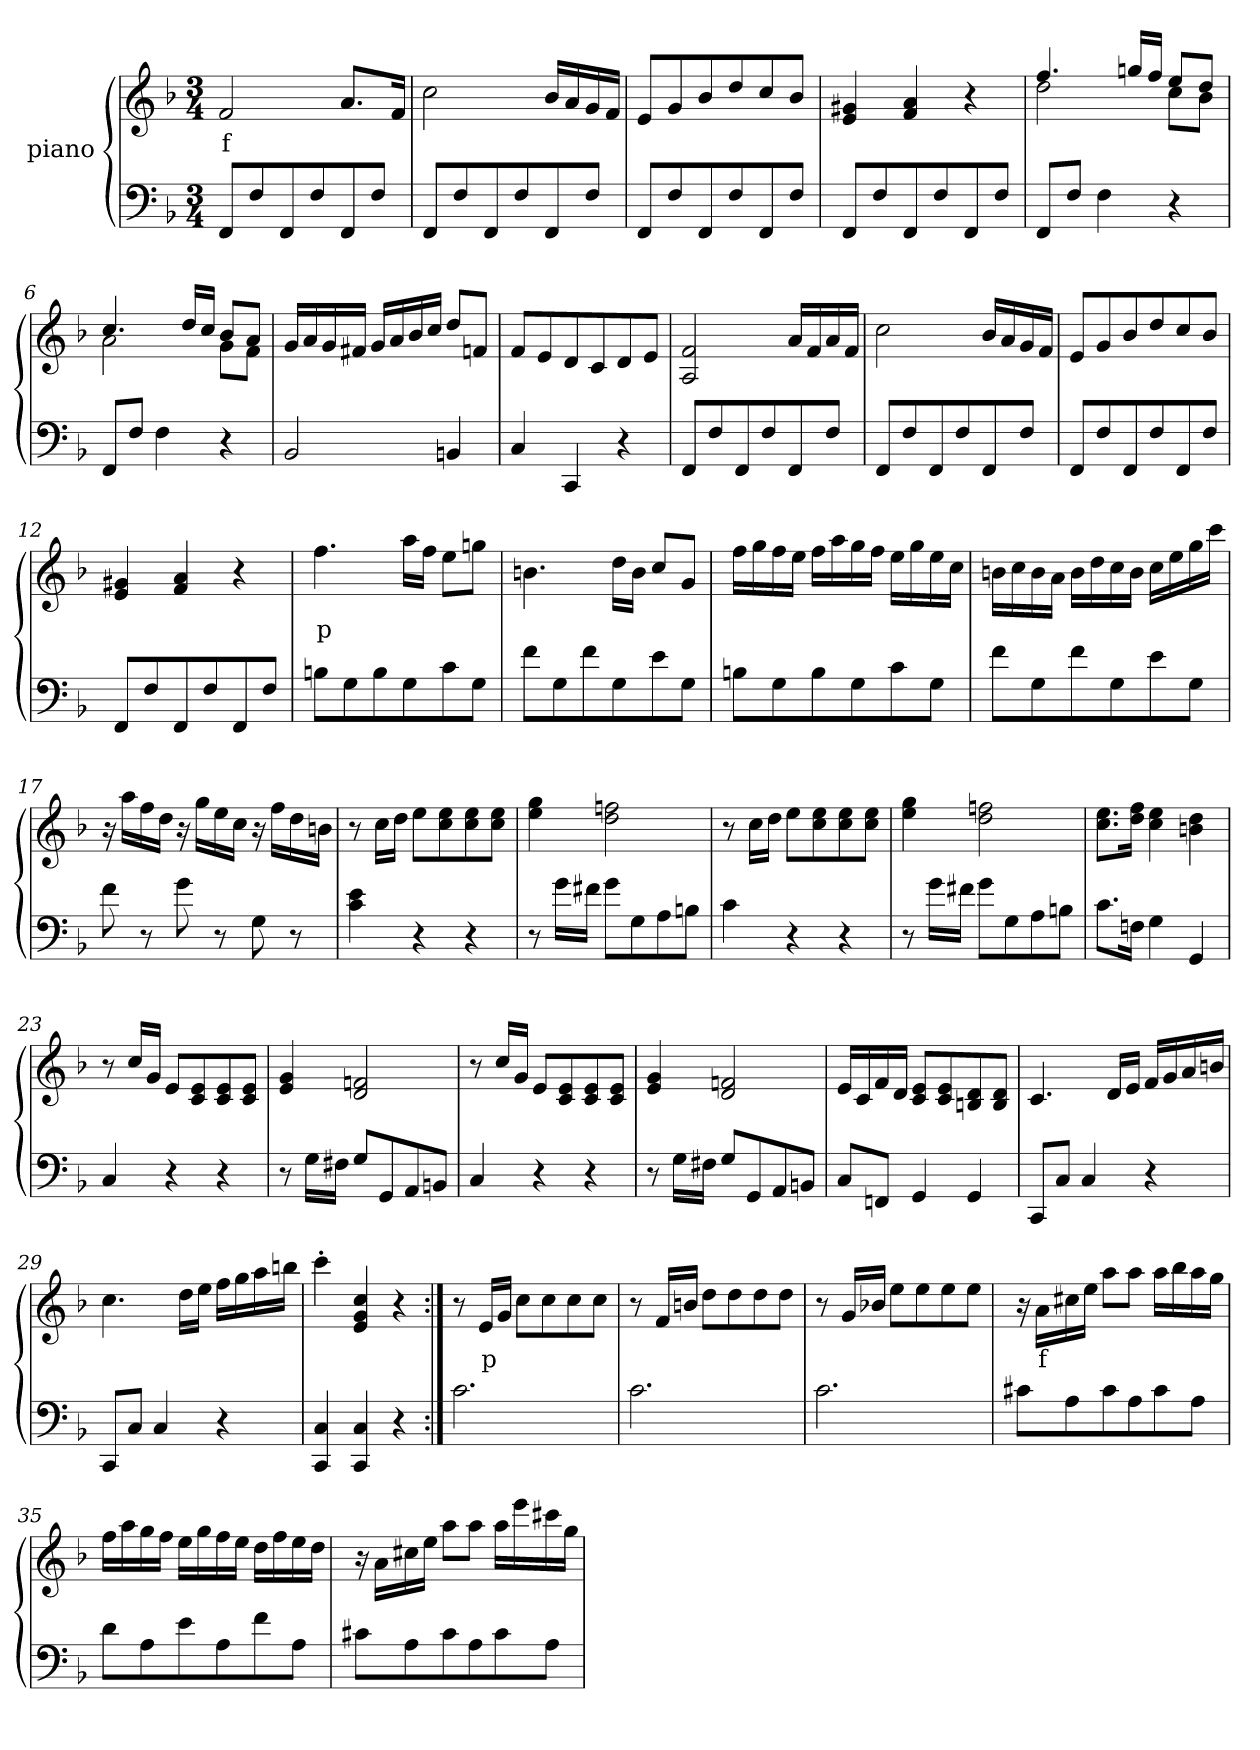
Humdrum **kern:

**kern	**kern	**text
*part2	*part1	*part1
*staff2	*staff1	*staff1
*I"piano	*I"piano	*
*clefF4	*clefG2	*
*k[b-]	*k[b-]	*
*F:	*F:	*
*M3/4	*M3/4	*
=1	=1	=1
8FF/L	2f/	f
8F/	.	.
8FF/	.	.
8F/	.	.
8FF/	8.a/L	.
8F/J	.	.
.	16f/Jk	.
=2	=2	=2
8FF/L	2cc\	.
8F/	.	.
8FF/	.	.
8F/	.	.
8FF/	16b-/LL	.
.	16a/	.
8F/J	16g/	.
.	16f/JJ	.
=3	=3	=3
8FF/L	8e/L	.
8F/	8g/	.
8FF/	8b-/	.
8F/	8dd/	.
8FF/	8cc/	.
8F/J	8b-/J	.
=4	=4	=4
8FF/L	4e/ 4g#X/	.
8F/	.	.
8FF/	4f/ 4a/	.
8F/	.	.
8FF/	4r	.
8F/J	.	.
=5	=5	=5
*	*^	*
8FF/L	4.ff/	2dd\	.
8F/J	.	.	.
4F\	.	.	.
.	16ggn/LL	.	.
.	16ff/JJ	.	.
4r	8ee/L	8cc\L	.
.	8dd/J	8b-\J	.
=6	=6	=6	=6
8FF/L	4.cc/	2a\	.
8F/J	.	.	.
4F\	.	.	.
.	16dd/LL	.	.
.	16cc/JJ	.	.
4r	8b-/L	8g\L	.
.	8a/J	8f\J	.
*	*v	*v	*
=7	=7	=7
2BB-/	16g/LL	.
.	16a/	.
.	16g/	.
.	16f#X/JJ	.
.	16g/LL	.
.	16a/	.
.	16b-/	.
.	16cc/JJ	.
4BBn/	8dd/L	.
.	8fn/J	.
=8	=8	=8
4C/	8f/L	.
.	8e/	.
4CC/	8d/	.
.	8c/	.
4r	8d/	.
.	8e/J	.
=9	=9	=9
8FF/L	2A/ 2f/	.
8F/	.	.
8FF/	.	.
8F/	.	.
8FF/	16a/LL	.
.	16f/	.
8F/J	16a/	.
.	16f/JJ	.
=10	=10	=10
8FF/L	2cc\	.
8F/	.	.
8FF/	.	.
8F/	.	.
8FF/	16b-/LL	.
.	16a/	.
8F/J	16g/	.
.	16f/JJ	.
=11	=11	=11
8FF/L	8e/L	.
8F/	8g/	.
8FF/	8b-/	.
8F/	8dd/	.
8FF/	8cc/	.
8F/J	8b-/J	.
=12	=12	=12
8FF/L	4e/ 4g#X/	.
8F/	.	.
8FF/	4f/ 4a/	.
8F/	.	.
8FF/	4r	.
8F/J	.	.
=13	=13	=13
8Bn\L	4.ff\	p
8G\	.	.
8B\	.	.
8G\	16aa\LL	.
.	16ff\JJ	.
8c\	8ee\L	.
8G\J	8ggn\J	.
=14	=14	=14
8f\L	4.bn\	.
8G\	.	.
8f\	.	.
8G\	16dd\LL	.
.	16b\JJ	.
8e\	8cc/L	.
8G\J	8g/J	.
=15	=15	=15
8Bn\L	16ff\LL	.
.	16gg\	.
8G\	16ff\	.
.	16ee\JJ	.
8B\	16ff\LL	.
.	16aa\	.
8G\	16gg\	.
.	16ff\JJ	.
8c\	16ee\LL	.
.	16gg\	.
8G\J	16ee\	.
.	16cc\JJ	.
=16	=16	=16
8f\L	16bn\LL	.
.	16cc\	.
8G\	16b\	.
.	16a\JJ	.
8f\	16b\LL	.
.	16dd\	.
8G\	16cc\	.
.	16b\JJ	.
8e\	16cc\LL	.
.	16ee\	.
8G\J	16gg\	.
.	16ccc\JJ	.
=17	=17	=17
8f\	16r	.
.	16aa\LL	.
8r	16ff\	.
.	16dd\JJ	.
8g\	16r	.
.	16gg\LL	.
8r	16ee\	.
.	16cc\JJ	.
8G\	16r	.
.	16ff\LL	.
8r	16dd\	.
.	16bn\JJ	.
=18	=18	=18
4c\ 4e\	8r	.
.	16cc\LL	.
.	16dd\JJ	.
4r	8ee\L	.
.	8cc\ 8ee\	.
4r	8cc\ 8ee\	.
.	8cc\ 8ee\J	.
=19	=19	=19
8r	4ee\ 4gg\	.
16g\LL	.	.
16f#X\JJ	.	.
8g\L	2dd\ 2ffn\	.
8G\	.	.
8A\	.	.
8Bn\J	.	.
=20	=20	=20
4c\	8r	.
.	16cc\LL	.
.	16dd\JJ	.
4r	8ee\L	.
.	8cc\ 8ee\	.
4r	8cc\ 8ee\	.
.	8cc\ 8ee\J	.
=21	=21	=21
8r	4ee\ 4gg\	.
16g\LL	.	.
16f#X\JJ	.	.
8g\L	2dd\ 2ffn\	.
8G\	.	.
8A\	.	.
8Bn\J	.	.
=22	=22	=22
8.c\L	8.cc\ 8.ee\L	.
16Fn\Jk	16dd\ 16ff\Jk	.
4G\	4cc\ 4ee\	.
4GG/	4bn\ 4dd\	.
=23	=23	=23
4C/	8r	.
.	16cc/LL	.
.	16g/JJ	.
4r	8e/L	.
.	8c/ 8e/	.
4r	8c/ 8e/	.
.	8c/ 8e/J	.
=24	=24	=24
8r	4e/ 4g/	.
16G\LL	.	.
16F#X\JJ	.	.
8G/L	2d/ 2fn/	.
8GG/	.	.
8AA/	.	.
8BBn/J	.	.
=25	=25	=25
4C/	8r	.
.	16cc/LL	.
.	16g/JJ	.
4r	8e/L	.
.	8c/ 8e/	.
4r	8c/ 8e/	.
.	8c/ 8e/J	.
=26	=26	=26
8r	4e/ 4g/	.
16G\LL	.	.
16F#X\JJ	.	.
8G/L	2d/ 2fn/	.
8GG/	.	.
8AA/	.	.
8BBn/J	.	.
=27	=27	=27
8C/L	16e/LL	.
.	16c/	.
8FFn/J	16f/	.
.	16d/JJ	.
4GG/	8c/ 8e/L	.
.	8c/ 8e/	.
4GG/	8Bn/ 8d/	.
.	8B/ 8d/J	.
=28	=28	=28
8CC/L	4.c/	.
8C/J	.	.
4C/	.	.
.	16d/LL	.
.	16e/JJ	.
4r	16f/LL	.
.	16g/	.
.	16a/	.
.	16bn/JJ	.
=29	=29	=29
8CC/L	4.cc\	.
8C/J	.	.
4C/	.	.
.	16dd\LL	.
.	16ee\JJ	.
4r	16ff\LL	.
.	16gg\	.
.	16aa\	.
.	16bbn\JJ	.
=30	=30	=30
4CC/ 4C/	4ccc'>\	.
4CC/ 4C/	4e/ 4g/ 4cc/	.
4r	4r	.
=31:|!	=31:|!	=31:|!
2.c\	8r	.
.	16e/LL	p
.	16g/JJ	.
.	8cc\L	.
.	8cc\	.
.	8cc\	.
.	8cc\J	.
=32	=32	=32
2.c\	8r	.
.	16f/LL	.
.	16bn/JJ	.
.	8dd\L	.
.	8dd\	.
.	8dd\	.
.	8dd\J	.
=33	=33	=33
2.c\	8r	.
.	16g/LL	.
.	16b-X/JJ	.
.	8ee\L	.
.	8ee\	.
.	8ee\	.
.	8ee\J	.
=34	=34	=34
8c#X\L	16r	.
.	16a\LL	f
8A\	16cc#X\	.
.	16ee\JJ	.
8c#\	8aa\L	.
8A\	8aa\J	.
8c#\	16aa\LL	.
.	16bb-\	.
8A\J	16aa\	.
.	16gg\JJ	.
=35	=35	=35
8d\L	16ff\LL	.
.	16aa\	.
8A\	16gg\	.
.	16ff\JJ	.
8e\	16ee\LL	.
.	16gg\	.
8A\	16ff\	.
.	16ee\JJ	.
8f\	16dd\LL	.
.	16ff\	.
8A\J	16ee\	.
.	16dd\JJ	.
=36	=36	=36
8c#X\L	16r	.
.	16a\LL	.
8A\	16cc#X\	.
.	16ee\JJ	.
8c#\	8aa\L	.
8A\	8aa\J	.
8c#\	16aa\LL	.
.	16eee\	.
8A\J	16ccc#\	.
.	16gg\JJ	.
=	=	=
*-	*-	*-
